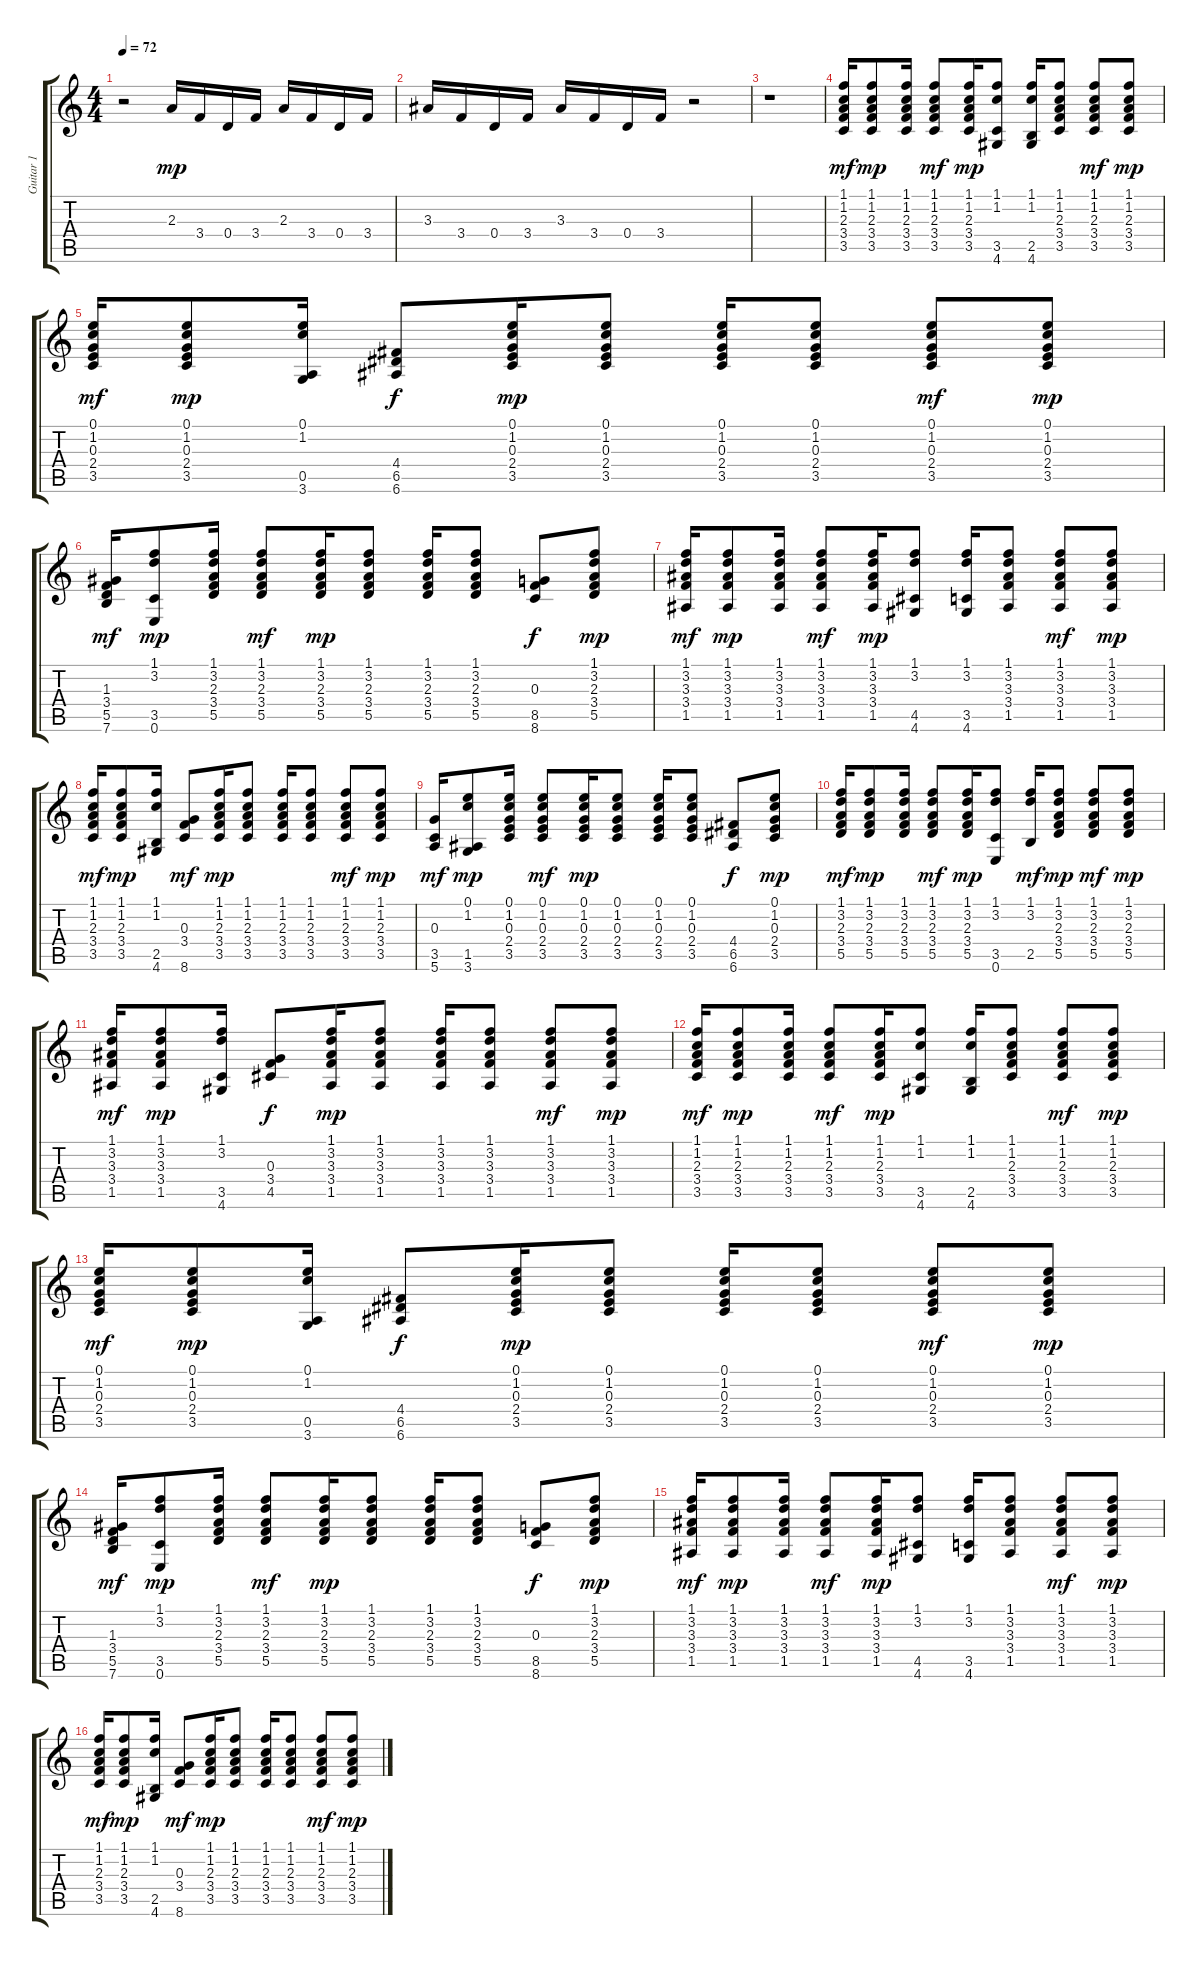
\track ("Guitar 1" "Guitar 1") {instrument acousticguitarsteel}
\staff {score tabs}
\tuning (E4 B3 G3 D3 A2 E2) {hide}
\ts (4 4)
\tempo 72
\clef g2
\ks c
r.2{dy mp} 2.3.16 3.4.16 0.4.16 3.4.16 2.3.16 3.4.16 0.4.16 3.4.16 |
3.3.16 3.4.16 0.4.16 3.4.16 3.3.16 3.4.16 0.4.16 3.4.16 r.2 |
r.1 |
(1.1 1.2 2.3 3.4 3.5).16{dy mf} (1.1 1.2 2.3 3.4 3.5).8{dy mp} (1.1 1.2 2.3 3.4 3.5).16 (1.1 1.2 2.3 3.4 3.5).8{dy mf} (1.1 1.2 2.3 3.4 3.5).16{dy mp} (1.1 1.2 3.5 4.6).8 (1.1 1.2 2.5 4.6).16 (1.1 1.2 2.3 3.4 3.5).8 (1.1 1.2 2.3 3.4 3.5).8{dy mf} (1.1 1.2 2.3 3.4 3.5).8{dy mp} |
(0.1 1.2 0.3 2.4 3.5).16{dy mf} (0.1 1.2 0.3 2.4 3.5).8{dy mp} (0.1 1.2 0.5 3.6).16 (4.4 6.5 6.6).8{dy f} (0.1 1.2 0.3 2.4 3.5).16{dy mp} (0.1 1.2 0.3 2.4 3.5).8 (0.1 1.2 0.3 2.4 3.5).16 (0.1 1.2 0.3 2.4 3.5).8 (0.1 1.2 0.3 2.4 3.5).8{dy mf} (0.1 1.2 0.3 2.4 3.5).8{dy mp} |
(1.3 3.4 5.5 7.6).16{dy mf} (1.1 3.2 3.5 0.6).8{dy mp} (1.1 3.2 2.3 3.4 5.5).16 (1.1 3.2 2.3 3.4 5.5).8{dy mf} (1.1 3.2 2.3 3.4 5.5).16{dy mp} (1.1 3.2 2.3 3.4 5.5).8 (1.1 3.2 2.3 3.4 5.5).16 (1.1 3.2 2.3 3.4 5.5).8 (0.3 8.5 8.6).8{dy f} (1.1 3.2 2.3 3.4 5.5).8{dy mp} |
(1.1 3.2 3.3 3.4 1.5).16{dy mf} (1.1 3.2 3.3 3.4 1.5).8{dy mp} (1.1 3.2 3.3 3.4 1.5).16 (1.1 3.2 3.3 3.4 1.5).8{dy mf} (1.1 3.2 3.3 3.4 1.5).16{dy mp} (1.1 3.2 4.5 4.6).8 (1.1 3.2 3.5 4.6).16 (1.1 3.2 3.3 3.4 1.5).8 (1.1 3.2 3.3 3.4 1.5).8{dy mf} (1.1 3.2 3.3 3.4 1.5).8{dy mp} |
(1.1 1.2 2.3 3.4 3.5).16{dy mf} (1.1 1.2 2.3 3.4 3.5).8{dy mp} (1.1 1.2 2.5 4.6).16 (0.3 3.4 8.6).8{dy mf} (1.1 1.2 2.3 3.4 3.5).16{dy mp} (1.1 1.2 2.3 3.4 3.5).8 (1.1 1.2 2.3 3.4 3.5).16 (1.1 1.2 2.3 3.4 3.5).8 (1.1 1.2 2.3 3.4 3.5).8{dy mf} (1.1 1.2 2.3 3.4 3.5).8{dy mp} |
(0.3 3.5 5.6).16{dy mf} (0.1 1.2 1.5 3.6).8{dy mp} (0.1 1.2 0.3 2.4 3.5).16 (0.1 1.2 0.3 2.4 3.5).8{dy mf} (0.1 1.2 0.3 2.4 3.5).16{dy mp} (0.1 1.2 0.3 2.4 3.5).8 (0.1 1.2 0.3 2.4 3.5).16 (0.1 1.2 0.3 2.4 3.5).8 (4.4 6.5 6.6).8{dy f} (0.1 1.2 0.3 2.4 3.5).8{dy mp} |
(1.1 3.2 2.3 3.4 5.5).16{dy mf} (1.1 3.2 2.3 3.4 5.5).8{dy mp} (1.1 3.2 2.3 3.4 5.5).16 (1.1 3.2 2.3 3.4 5.5).8{dy mf} (1.1 3.2 2.3 3.4 5.5).16{dy mp} (1.1 3.2 3.5 0.6).8 (1.1 3.2 2.5).16{dy mf} (1.1 3.2 2.3 3.4 5.5).8{dy mp} (1.1 3.2 2.3 3.4 5.5).8{dy mf} (1.1 3.2 2.3 3.4 5.5).8{dy mp} |
(1.1 3.2 3.3 3.4 1.5).16{dy mf} (1.1 3.2 3.3 3.4 1.5).8{dy mp} (1.1 3.2 3.5 4.6).16 (0.3 3.4 4.5).8{dy f} (1.1 3.2 3.3 3.4 1.5).16{dy mp} (1.1 3.2 3.3 3.4 1.5).8 (1.1 3.2 3.3 3.4 1.5).16 (1.1 3.2 3.3 3.4 1.5).8 (1.1 3.2 3.3 3.4 1.5).8{dy mf} (1.1 3.2 3.3 3.4 1.5).8{dy mp} |
(1.1 1.2 2.3 3.4 3.5).16{dy mf} (1.1 1.2 2.3 3.4 3.5).8{dy mp} (1.1 1.2 2.3 3.4 3.5).16 (1.1 1.2 2.3 3.4 3.5).8{dy mf} (1.1 1.2 2.3 3.4 3.5).16{dy mp} (1.1 1.2 3.5 4.6).8 (1.1 1.2 2.5 4.6).16 (1.1 1.2 2.3 3.4 3.5).8 (1.1 1.2 2.3 3.4 3.5).8{dy mf} (1.1 1.2 2.3 3.4 3.5).8{dy mp} |
(0.1 1.2 0.3 2.4 3.5).16{dy mf} (0.1 1.2 0.3 2.4 3.5).8{dy mp} (0.1 1.2 0.5 3.6).16 (4.4 6.5 6.6).8{dy f} (0.1 1.2 0.3 2.4 3.5).16{dy mp} (0.1 1.2 0.3 2.4 3.5).8 (0.1 1.2 0.3 2.4 3.5).16 (0.1 1.2 0.3 2.4 3.5).8 (0.1 1.2 0.3 2.4 3.5).8{dy mf} (0.1 1.2 0.3 2.4 3.5).8{dy mp} |
(1.3 3.4 5.5 7.6).16{dy mf} (1.1 3.2 3.5 0.6).8{dy mp} (1.1 3.2 2.3 3.4 5.5).16 (1.1 3.2 2.3 3.4 5.5).8{dy mf} (1.1 3.2 2.3 3.4 5.5).16{dy mp} (1.1 3.2 2.3 3.4 5.5).8 (1.1 3.2 2.3 3.4 5.5).16 (1.1 3.2 2.3 3.4 5.5).8 (0.3 8.5 8.6).8{dy f} (1.1 3.2 2.3 3.4 5.5).8{dy mp} |
(1.1 3.2 3.3 3.4 1.5).16{dy mf} (1.1 3.2 3.3 3.4 1.5).8{dy mp} (1.1 3.2 3.3 3.4 1.5).16 (1.1 3.2 3.3 3.4 1.5).8{dy mf} (1.1 3.2 3.3 3.4 1.5).16{dy mp} (1.1 3.2 4.5 4.6).8 (1.1 3.2 3.5 4.6).16 (1.1 3.2 3.3 3.4 1.5).8 (1.1 3.2 3.3 3.4 1.5).8{dy mf} (1.1 3.2 3.3 3.4 1.5).8{dy mp} |
(1.1 1.2 2.3 3.4 3.5).16{dy mf} (1.1 1.2 2.3 3.4 3.5).8{dy mp} (1.1 1.2 2.5 4.6).16 (0.3 3.4 8.6).8{dy mf} (1.1 1.2 2.3 3.4 3.5).16{dy mp} (1.1 1.2 2.3 3.4 3.5).8 (1.1 1.2 2.3 3.4 3.5).16 (1.1 1.2 2.3 3.4 3.5).8 (1.1 1.2 2.3 3.4 3.5).8{dy mf} (1.1 1.2 2.3 3.4 3.5).8{dy mp}
